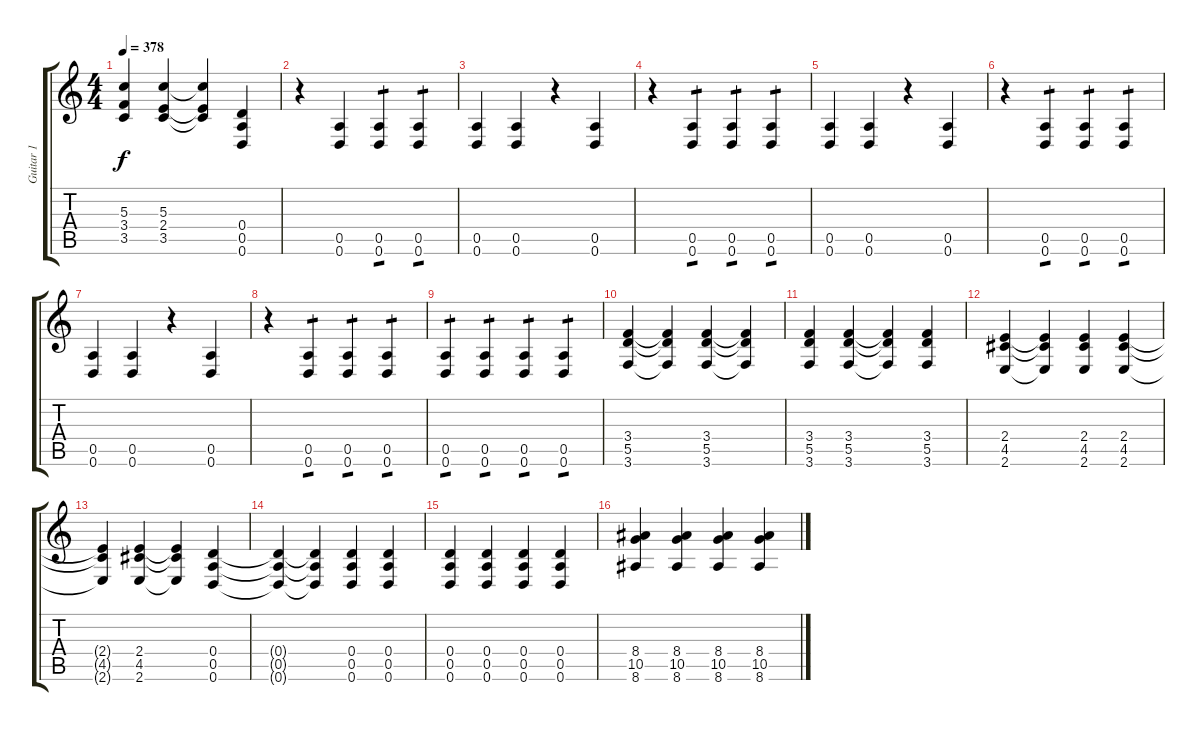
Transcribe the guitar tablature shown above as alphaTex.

\track ("Guitar 1" "Guitar 1") {instrument distortionguitar}
\staff {score tabs}
\tuning (E4 B3 G3 D3 A2 D2) {hide}
\ts (4 4)
\tempo 378
\clef g2
\ks c
(5.3{t} 3.4{t} 3.5{t}).4{dy f} (5.3 2.4 3.5).4 (5.3{t} 2.4{t} 3.5{t}).4 (0.4 0.5 0.6).4 |
r.4 (0.5 0.6).4 (0.5 0.6).4{tp 1} (0.5 0.6).4{tp 1} |
(0.5 0.6).4 (0.5 0.6).4 r.4 (0.5 0.6).4 |
r.4 (0.5 0.6).4{tp 1} (0.5 0.6).4{tp 1} (0.5 0.6).4{tp 1} |
(0.5 0.6).4 (0.5 0.6).4 r.4 (0.5 0.6).4 |
r.4 (0.5 0.6).4{tp 1} (0.5 0.6).4{tp 1} (0.5 0.6).4{tp 1} |
(0.5 0.6).4 (0.5 0.6).4 r.4 (0.5 0.6).4 |
r.4 (0.5 0.6).4{tp 1} (0.5 0.6).4{tp 1} (0.5 0.6).4{tp 1} |
(0.5 0.6).4{tp 1} (0.5 0.6).4{tp 1} (0.5 0.6).4{tp 1} (0.5 0.6).4{tp 1} |
(3.4 5.5 3.6).4 (3.4{t} 5.5{t} 3.6{t}).4 (3.4 5.5 3.6).4 (3.4{t} 5.5{t} 3.6{t}).4 |
(3.4 5.5 3.6).4 (3.4 5.5 3.6).4 (3.4{t} 5.5{t} 3.6{t}).4 (3.4 5.5 3.6).4 |
(2.4 4.5 2.6).4 (2.4{t} 4.5{t} 2.6{t}).4 (2.4 4.5 2.6).4 (2.4 4.5 2.6).4 |
(2.4{t} 4.5{t} 2.6{t}).4 (2.4 4.5 2.6).4 (2.4{t} 4.5{t} 2.6{t}).4 (0.4 0.5 0.6).4 |
(0.4{t} 0.5{t} 0.6{t}).4 (0.4{t} 0.5{t} 0.6{t}).4 (0.4 0.5 0.6).4 (0.4 0.5 0.6).4 |
(0.4 0.5 0.6).4 (0.4 0.5 0.6).4 (0.4 0.5 0.6).4 (0.4 0.5 0.6).4 |
(8.4 10.5 8.6).4 (8.4 10.5 8.6).4 (8.4 10.5 8.6).4 (8.4 10.5 8.6).4
